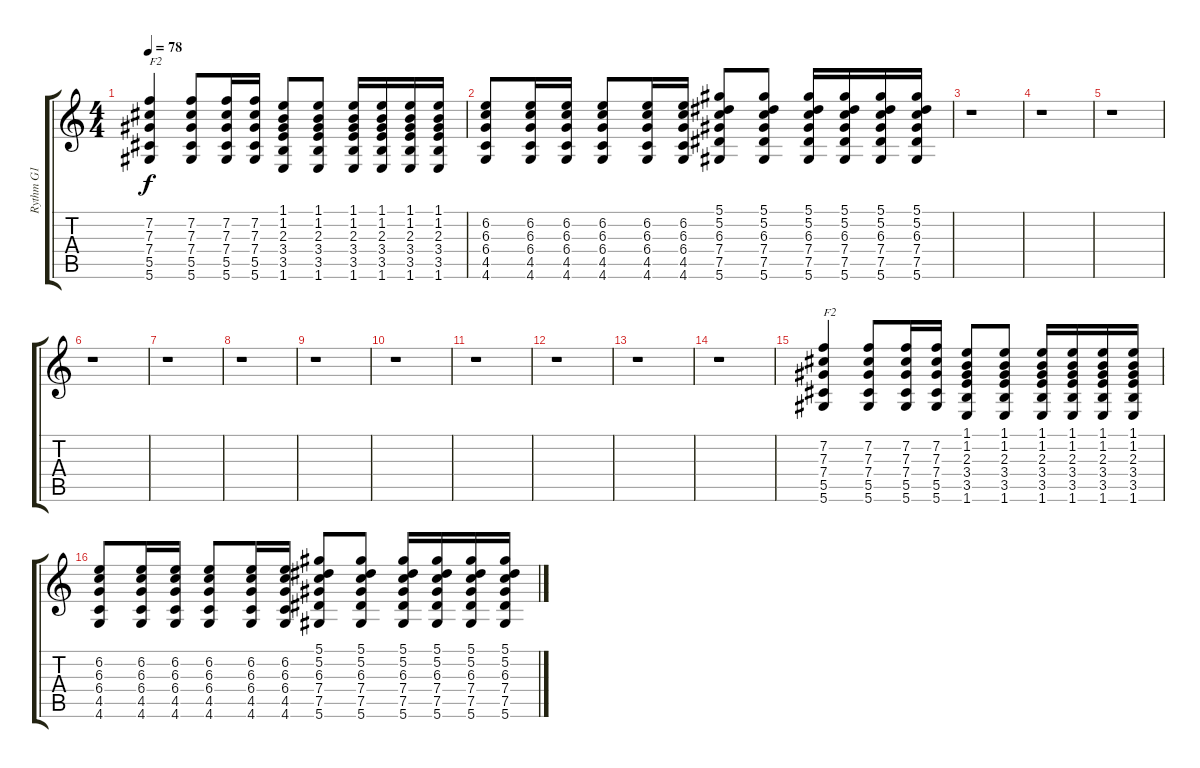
\track ("Rythm G1" "Rythm G1") {instrument overdrivenguitar}
\staff {score tabs}
\tuning (Eb4 Bb3 Gb3 Db3 Ab2 Eb2) {hide}
\ts (4 4)
\tempo 78
\clef g2
\ks c
(7.2 7.3 7.4 5.5 5.6).4{txt "F2" dy f} (7.2 7.3 7.4 5.5 5.6).8 (7.2 7.3 7.4 5.5 5.6).16 (7.2 7.3 7.4 5.5 5.6).16 (1.1 1.2 2.3 3.4 3.5 1.6).8 (1.1 1.2 2.3 3.4 3.5 1.6).8 (1.1 1.2 2.3 3.4 3.5 1.6).16 (1.1 1.2 2.3 3.4 3.5 1.6).16 (1.1 1.2 2.3 3.4 3.5 1.6).16 (1.1 1.2 2.3 3.4 3.5 1.6).16 |
(6.2 6.3 6.4 4.5 4.6).8 (6.2 6.3 6.4 4.5 4.6).16 (6.2 6.3 6.4 4.5 4.6).16 (6.2 6.3 6.4 4.5 4.6).8 (6.2 6.3 6.4 4.5 4.6).16 (6.2 6.3 6.4 4.5 4.6).16 (5.1 5.2 6.3 7.4 7.5 5.6).8 (5.1 5.2 6.3 7.4 7.5 5.6).8 (5.1 5.2 6.3 7.4 7.5 5.6).16 (5.1 5.2 6.3 7.4 7.5 5.6).16 (5.1 5.2 6.3 7.4 7.5 5.6).16 (5.1 5.2 6.3 7.4 7.5 5.6).16 |
r.1 |
r.1 |
r.1 |
r.1 |
r.1 |
r.1 |
r.1 |
r.1 |
r.1 |
r.1 |
r.1 |
r.1 |
(7.2 7.3 7.4 5.5 5.6).4{txt "F2"} (7.2 7.3 7.4 5.5 5.6).8 (7.2 7.3 7.4 5.5 5.6).16 (7.2 7.3 7.4 5.5 5.6).16 (1.1 1.2 2.3 3.4 3.5 1.6).8 (1.1 1.2 2.3 3.4 3.5 1.6).8 (1.1 1.2 2.3 3.4 3.5 1.6).16 (1.1 1.2 2.3 3.4 3.5 1.6).16 (1.1 1.2 2.3 3.4 3.5 1.6).16 (1.1 1.2 2.3 3.4 3.5 1.6).16 |
(6.2 6.3 6.4 4.5 4.6).8 (6.2 6.3 6.4 4.5 4.6).16 (6.2 6.3 6.4 4.5 4.6).16 (6.2 6.3 6.4 4.5 4.6).8 (6.2 6.3 6.4 4.5 4.6).16 (6.2 6.3 6.4 4.5 4.6).16 (5.1 5.2 6.3 7.4 7.5 5.6).8 (5.1 5.2 6.3 7.4 7.5 5.6).8 (5.1 5.2 6.3 7.4 7.5 5.6).16 (5.1 5.2 6.3 7.4 7.5 5.6).16 (5.1 5.2 6.3 7.4 7.5 5.6).16 (5.1 5.2 6.3 7.4 7.5 5.6).16
